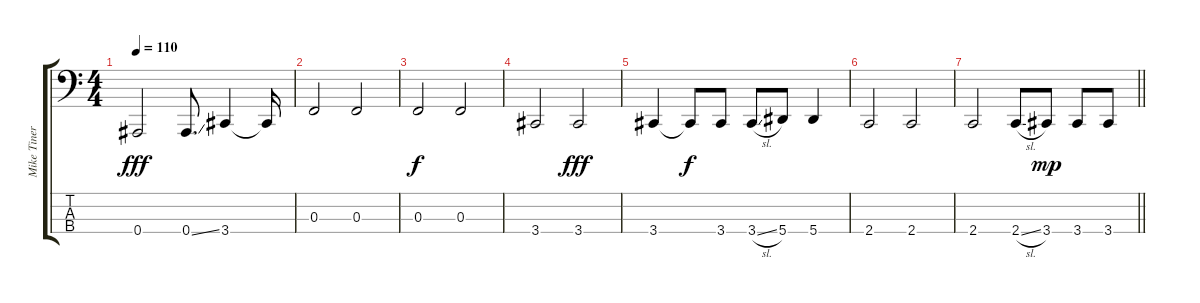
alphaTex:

\track ("Mike Tiner" "Mike Tiner") {instrument electricbasspick}
\staff {score tabs}
\tuning (Eb2 Bb1 F1 Bb0) {hide}
\ts (4 4)
\tempo 110
\clef f4
\ks c
0.4.2{dy fff} 0.4{ss}.8{d} 3.4.4 3.4{t}.16 |
0.3.2 0.3.2 |
0.3.2{dy f} 0.3.2 |
3.4.2 3.4.2{dy fff} |
3.4.4 3.4{t}.8{dy f} 3.4.8 3.4{sl}.8 5.4.8 5.4.4 |
2.4.2 2.4.2 |
\barLineRight lightlight
2.4.2 2.4{sl}.8 3.4.8{dy mp} 3.4.8 3.4.8
